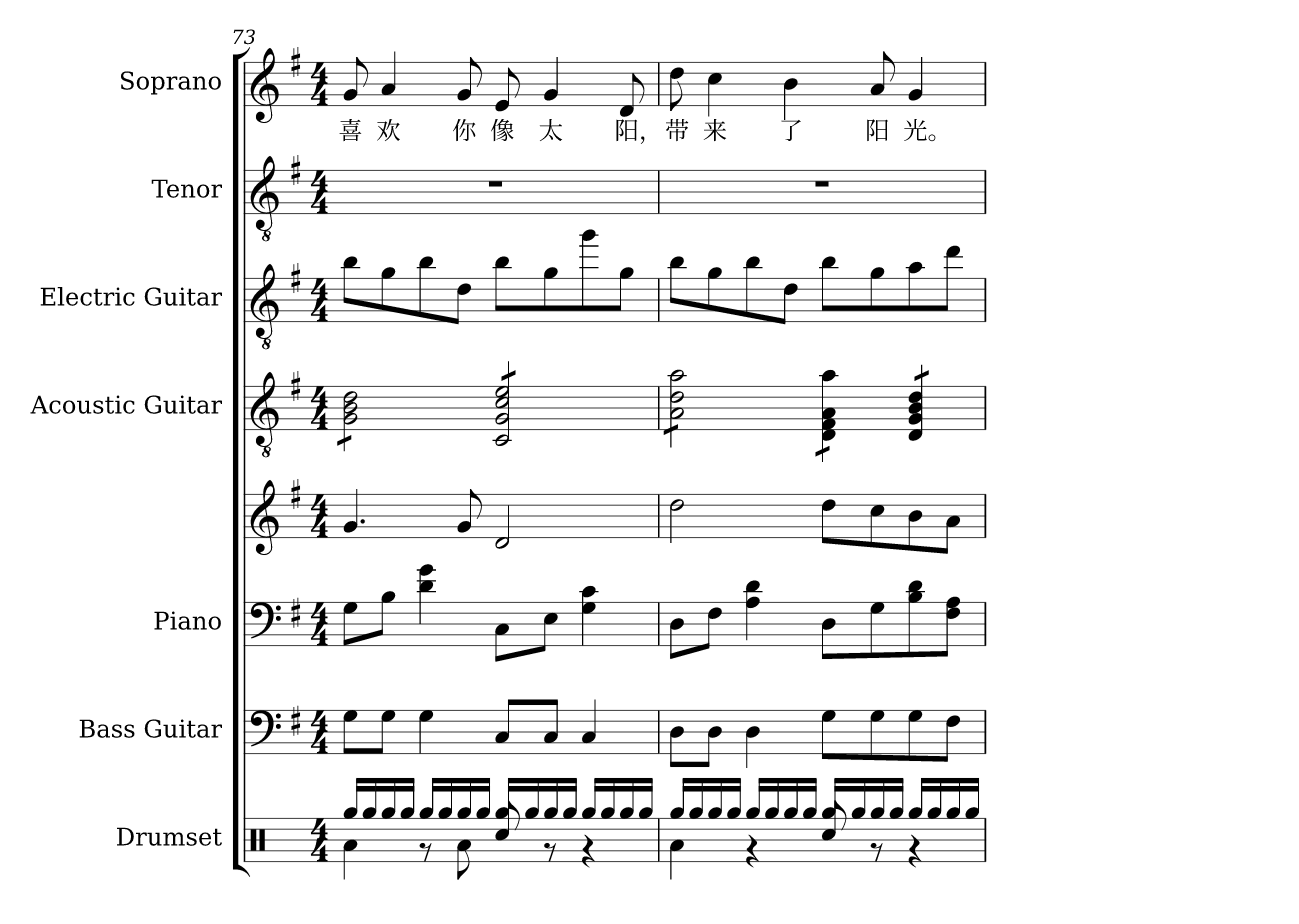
**kern	**kern	**kern	**kern	**kern	**kern	**kern	**kern	**text
*part7	*part6	*part5	*part5	*part4	*part3	*part2	*part1	*part1
*staff8	*staff7	*staff6	*staff5	*staff4	*staff3	*staff2	*staff1	*staff1
*I"Drumset	*I"Bass Guitar	*I"Piano	*	*I"Acoustic Guitar	*I"Electric Guitar	*I"Tenor	*I"Soprano	*
*I'Drs.	*I'B. Guit.	*I'Pno.	*	*I'Guit.	*I'El. Guit.	*I'T.	*I'S.	*
*clefX	*clefF4	*clefF4	*clefG2	*clefGv2	*clefGv2	*clefGv2	*clefG2	*
*	*ITrd7c12	*	*	*	*	*	*	*
*k[]	*k[f#]	*k[f#]	*k[f#]	*k[f#]	*k[f#]	*k[f#]	*k[f#]	*
*M4/4	*M4/4	*M4/4	*M4/4	*M4/4	*M4/4	*M4/4	*M4/4	*
=73	=73	=73	=73	=73	=73	=73	=73	=73
*^	*	*	*	*	*	*	*	*
!	!	!	!	!	!	!	!	!	!LO:LY:b
*	*	*	*	*	*tremolo	*	*	*	*
16Rgg/LL	4Ra\	8GG\L	8G\L	4.g/	8G\ 8B\ 8d\L	8b\L	1r	8g/	喜
16Rgg/	.	.	.	.	.	.	.	.	.
!	!	!	!	!	!	!	!	!	!LO:LY:b
16Rgg/	.	8GG\J	8B\J	.	8G\ 8B\ 8d\	8g\	.	4a/	欢
16Rgg/JJ	.	.	.	.	.	.	.	.	.
16Rgg/LL	8r	4GG\	4d\ 4g\	.	8G\ 8B\ 8d\	8b\	.	.	.
16Rgg/	.	.	.	.	.	.	.	.	.
!	!	!	!	!	!	!	!	!	!LO:LY:b
16Rgg/	8Ra\	.	.	8g/	8G\ 8B\ 8d\J	8d\J	.	8g/	你
16Rgg/JJ	.	.	.	.	.	.	.	.	.
!	!	!	!	!	!	!	!	!	!LO:LY:b
16Rgg/LL	8Rcc/	8CC/L	8C\L	2d/	8C/ 8G/ 8c/ 8e/L	8b\L	.	8e/	像
16Rgg/	.	.	.	.	.	.	.	.	.
!	!	!	!	!	!	!	!	!	!LO:LY:b
16Rgg/	8r	8CC/J	8E\J	.	8C/ 8G/ 8c/ 8e/	8g\	.	4g/	太
16Rgg/JJ	.	.	.	.	.	.	.	.	.
16Rgg/LL	4r	4CC/	4G\ 4c\	.	8C/ 8G/ 8c/ 8e/	8gg\	.	.	.
16Rgg/	.	.	.	.	.	.	.	.	.
!	!	!	!	!	!	!	!	!	!LO:LY:b
16Rgg/	.	.	.	.	8C/ 8G/ 8c/ 8e/J	8g\J	.	8d/	阳，
16Rgg/JJ	.	.	.	.	.	.	.	.	.
!!LO:PB:g=z
=74	=74	=74	=74	=74	=74	=74	=74	=74	=74
!	!	!	!	!	!	!	!	!	!LO:LY:b
16Rgg/LL	4Ra\	8DD\L	8D\L	2dd\	8A\ 8d\ 8a\L	8b\L	1r	8dd\	带
16Rgg/	.	.	.	.	.	.	.	.	.
!	!	!	!	!	!	!	!	!	!LO:LY:b
16Rgg/	.	8DD\J	8F#\J	.	8A\ 8d\ 8a\	8g\	.	4cc\	来
16Rgg/JJ	.	.	.	.	.	.	.	.	.
16Rgg/LL	4r	4DD\	4A\ 4d\	.	8A\ 8d\ 8a\	8b\	.	.	.
16Rgg/	.	.	.	.	.	.	.	.	.
!	!	!	!	!	!	!	!	!	!LO:LY:b
16Rgg/	.	.	.	.	8A\ 8d\ 8a\J	8d\J	.	4b\	了
16Rgg/JJ	.	.	.	.	.	.	.	.	.
16Rgg/LL	8Rcc/	8GG\L	8D\L	8dd\L	8D\ 8F#\ 8A\ 8a\L	8b\L	.	.	.
16Rgg/	.	.	.	.	.	.	.	.	.
!	!	!	!	!	!	!	!	!	!LO:LY:b
16Rgg/	8r	8GG\	8G\	8cc\	8D\ 8F#\ 8A\ 8a\J	8g\	.	8a/	阳
16Rgg/JJ	.	.	.	.	.	.	.	.	.
!	!	!	!	!	!	!	!	!	!LO:LY:b
16Rgg/LL	4r	8GG\	8B\ 8d\	8b\	8D/ 8G/ 8B/ 8d/L	8a\	.	4g/	光。
16Rgg/	.	.	.	.	.	.	.	.	.
16Rgg/	.	8FF#\J	8F#\ 8A\J	8a\J	8D/ 8G/ 8B/ 8d/J	8dd\J	.	.	.
*	*	*	*	*	*Xtremolo	*	*	*	*
16Rgg/JJ	.	.	.	.	.	.	.	.	.
*v	*v	*	*	*	*	*	*	*	*
=	=	=	=	=	=	=	=	=
*-	*-	*-	*-	*-	*-	*-	*-	*-
